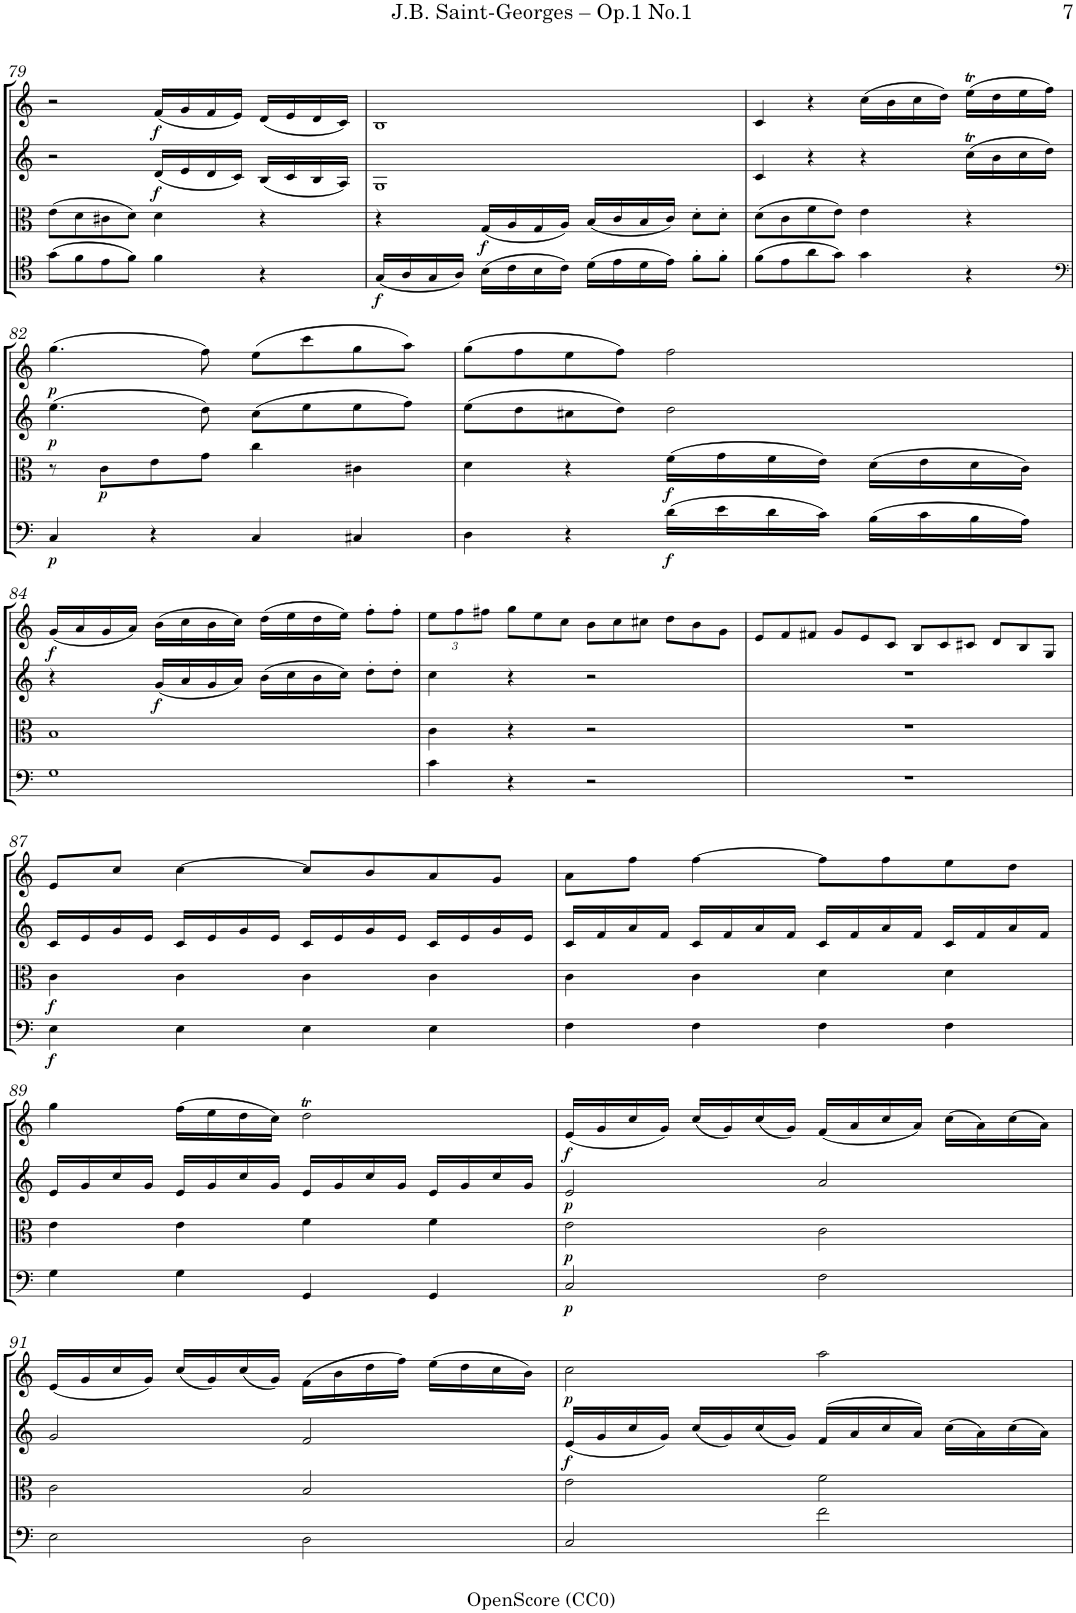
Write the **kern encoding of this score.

**kern	**dynam	**kern	**dynam	**kern	**dynam	**kern	**dynam
*part4	*part4	*part3	*part3	*part2	*part2	*part1	*part1
*staff4	*staff4	*staff3	*staff3	*staff2	*staff2	*staff1	*staff1
*I"Violoncello	*	*I"Viola	*	*I"Violin 2	*	*I"Violin 1	*
*I'Vc	*	*I'Vla	*	*I'Vln	*	*I'Vln	*
!!LO:PB:g=z
*clefC4	*	*clefC3	*	*clefG2	*	*clefG2	*
*k[]	*	*k[]	*	*k[]	*	*k[]	*
=79	=79	=79	=79	=79	=79	=79	=79
(8g\L	.	(8e\L	.	2r	.	2r	.
8f\	.	8d\	.	.	.	.	.
8e\	.	8c#X\	.	.	.	.	.
8f\J)	.	8d\J)	.	.	.	.	.
!	!	!	!	!	!LO:DY:b	!	!LO:DY:b
4f\	.	4d\	.	(16d/LL	f	(16f/LL	f
.	.	.	.	16e/	.	16g/	.
.	.	.	.	16d/	.	16f/	.
.	.	.	.	16c/JJ)	.	16e/JJ)	.
4r	.	4r	.	(16B/LL	.	(16d/LL	.
.	.	.	.	16c/	.	16e/	.
.	.	.	.	16B/	.	16d/	.
.	.	.	.	16A/JJ)	.	16c/JJ)	.
=80	=80	=80	=80	=80	=80	=80	=80
!	!LO:DY:b	!	!	!	!	!	!
(16G/LL	f	4r	.	1G	.	1B	.
16A/	.	.	.	.	.	.	.
16G/	.	.	.	.	.	.	.
16A/JJ)	.	.	.	.	.	.	.
!	!	!	!LO:DY:b	!	!	!	!
(16B\LL	.	(16G/LL	f	.	.	.	.
16c\	.	16A/	.	.	.	.	.
16B\	.	16G/	.	.	.	.	.
16c\JJ)	.	16A/JJ)	.	.	.	.	.
(16d\LL	.	(16B/LL	.	.	.	.	.
16e\	.	16c/	.	.	.	.	.
16d\	.	16B/	.	.	.	.	.
16e\JJ)	.	16c/JJ)	.	.	.	.	.
8f'\L	.	8d'\L	.	.	.	.	.
8f'\J	.	8d'\J	.	.	.	.	.
=81	=81	=81	=81	=81	=81	=81	=81
(8f\L	.	(8d\L	.	4c/	.	4c/	.
8e\	.	8c\	.	.	.	.	.
8a\	.	8f\	.	4r	.	4r	.
8g\J)	.	8e\J)	.	.	.	.	.
4g\	.	4e\	.	4r	.	(16cc\LL	.
.	.	.	.	.	.	16b\	.
.	.	.	.	.	.	16cc\	.
.	.	.	.	.	.	16dd\JJ)	.
4r	.	4r	.	(16ccT\LL	.	(16eet\LL	.
.	.	.	.	16b\	.	16dd\	.
.	.	.	.	16cc\	.	16ee\	.
.	.	.	.	16dd\JJ)	.	16ff\JJ)	.
!!LO:LB:g=z
=82	=82	=82	=82	=82	=82	=82	=82
*clefF4	*	*	*	*	*	*	*
!	!LO:DY:b	!	!	!	!LO:DY:b	!	!LO:DY:b
4C/	p	8r	.	(4.ee\	p	(4.gg\	p
!	!	!	!LO:DY:b	!	!	!	!
.	.	8c\L	p	.	.	.	.
4r	.	8e\	.	.	.	.	.
.	.	8g\J	.	8dd\)	.	8ff\)	.
4C/	.	4cc\	.	(8cc\L	.	(8ee\L	.
.	.	.	.	8ee\	.	8ccc\	.
4C#X/	.	4c#X\	.	8ee\	.	8gg\	.
.	.	.	.	8ff\J)	.	8aa\J)	.
=83	=83	=83	=83	=83	=83	=83	=83
4D\	.	4d\	.	(8ee\L	.	(8gg\L	.
.	.	.	.	8dd\	.	8ff\	.
4r	.	4r	.	8cc#X\	.	8ee\	.
.	.	.	.	8dd\J)	.	8ff\J)	.
!	!LO:DY:b	!	!LO:DY:b	!	!	!	!
(16d\LL	f	(16f\LL	f	2dd\	.	2ff\	.
16e\	.	16g\	.	.	.	.	.
16d\	.	16f\	.	.	.	.	.
16c\JJ)	.	16e\JJ)	.	.	.	.	.
(16B\LL	.	(16d\LL	.	.	.	.	.
16c\	.	16e\	.	.	.	.	.
16B\	.	16d\	.	.	.	.	.
16A\JJ)	.	16c\JJ)	.	.	.	.	.
!!LO:LB:g=z
=84	=84	=84	=84	=84	=84	=84	=84
!	!	!	!	!	!	!	!LO:DY:b
1G	.	1B	.	4r	.	(16g/LL	f
.	.	.	.	.	.	16a/	.
.	.	.	.	.	.	16g/	.
.	.	.	.	.	.	16a/JJ)	.
!	!	!	!	!	!LO:DY:b	!	!
.	.	.	.	(16g/LL	f	(16b\LL	.
.	.	.	.	16a/	.	16cc\	.
.	.	.	.	16g/	.	16b\	.
.	.	.	.	16a/JJ)	.	16cc\JJ)	.
.	.	.	.	(16b\LL	.	(16dd\LL	.
.	.	.	.	16cc\	.	16ee\	.
.	.	.	.	16b\	.	16dd\	.
.	.	.	.	16cc\JJ)	.	16ee\JJ)	.
.	.	.	.	8dd'\L	.	8ff'\L	.
.	.	.	.	8dd'\J	.	8ff'\J	.
=85	=85	=85	=85	=85	=85	=85	=85
*	*	*	*	*	*	*Xbrackettup	*
4c\	.	4c\	.	4cc\	.	12ee\L	.
.	.	.	.	.	.	12ff\	.
.	.	.	.	.	.	12ff#X\J	.
4r	.	4r	.	4r	.	12gg\L	.
.	.	.	.	.	.	12ee\	.
.	.	.	.	.	.	12cc\J	.
2r	.	2r	.	2r	.	12b\L	.
.	.	.	.	.	.	12cc\	.
.	.	.	.	.	.	12cc#X\J	.
.	.	.	.	.	.	12dd\L	.
.	.	.	.	.	.	12b\	.
.	.	.	.	.	.	12g\J	.
=86	=86	=86	=86	=86	=86	=86	=86
1r	.	1r	.	1r	.	12e/L	.
.	.	.	.	.	.	12f/	.
.	.	.	.	.	.	12f#X/J	.
.	.	.	.	.	.	12g/L	.
.	.	.	.	.	.	12e/	.
.	.	.	.	.	.	12c/J	.
.	.	.	.	.	.	12B/L	.
.	.	.	.	.	.	12c/	.
.	.	.	.	.	.	12c#X/J	.
.	.	.	.	.	.	12d/L	.
.	.	.	.	.	.	12B/	.
.	.	.	.	.	.	12G/J	.
!!LO:LB:g=z
=87	=87	=87	=87	=87	=87	=87	=87
!	!LO:DY:b	!	!LO:DY:b	!	!	!	!
4E\	f	4c\	f	16c/LL	.	8e/L	.
.	.	.	.	16e/	.	.	.
.	.	.	.	16g/	.	8cc/J	.
.	.	.	.	16e/JJ	.	.	.
4E\	.	4c\	.	16c/LL	.	[4cc\	.
.	.	.	.	16e/	.	.	.
.	.	.	.	16g/	.	.	.
.	.	.	.	16e/JJ	.	.	.
4E\	.	4c\	.	16c/LL	.	8cc/L]	.
.	.	.	.	16e/	.	.	.
.	.	.	.	16g/	.	8b/	.
.	.	.	.	16e/JJ	.	.	.
4E\	.	4c\	.	16c/LL	.	8a/	.
.	.	.	.	16e/	.	.	.
.	.	.	.	16g/	.	8g/J	.
.	.	.	.	16e/JJ	.	.	.
=88	=88	=88	=88	=88	=88	=88	=88
4F\	.	4c\	.	16c/LL	.	8a\L	.
.	.	.	.	16f/	.	.	.
.	.	.	.	16a/	.	8ff\J	.
.	.	.	.	16f/JJ	.	.	.
4F\	.	4c\	.	16c/LL	.	[4ff\	.
.	.	.	.	16f/	.	.	.
.	.	.	.	16a/	.	.	.
.	.	.	.	16f/JJ	.	.	.
4F\	.	4d\	.	16c/LL	.	8ff\L]	.
.	.	.	.	16f/	.	.	.
.	.	.	.	16a/	.	8ff\	.
.	.	.	.	16f/JJ	.	.	.
4F\	.	4d\	.	16c/LL	.	8ee\	.
.	.	.	.	16f/	.	.	.
.	.	.	.	16a/	.	8dd\J	.
.	.	.	.	16f/JJ	.	.	.
!!LO:LB:g=z
=89	=89	=89	=89	=89	=89	=89	=89
4G\	.	4e\	.	16e/LL	.	4gg\	.
.	.	.	.	16g/	.	.	.
.	.	.	.	16cc/	.	.	.
.	.	.	.	16g/JJ	.	.	.
4G\	.	4e\	.	16e/LL	.	(16ff\LL	.
.	.	.	.	16g/	.	16ee\	.
.	.	.	.	16cc/	.	16dd\	.
.	.	.	.	16g/JJ	.	16cc\JJ)	.
4GG/	.	4f\	.	16e/LL	.	2ddT\	.
.	.	.	.	16g/	.	.	.
.	.	.	.	16cc/	.	.	.
.	.	.	.	16g/JJ	.	.	.
4GG/	.	4f\	.	16e/LL	.	.	.
.	.	.	.	16g/	.	.	.
.	.	.	.	16cc/	.	.	.
.	.	.	.	16g/JJ	.	.	.
=90	=90	=90	=90	=90	=90	=90	=90
!	!LO:DY:b	!	!LO:DY:b	!	!LO:DY:b	!	!LO:DY:b
2C/	p	2e\	p	2e/	p	(16e/LL	f
.	.	.	.	.	.	16g/	.
.	.	.	.	.	.	16cc/	.
.	.	.	.	.	.	16g/JJ)	.
.	.	.	.	.	.	(16cc/LL	.
.	.	.	.	.	.	16g/)	.
.	.	.	.	.	.	(16cc/	.
.	.	.	.	.	.	16g/JJ)	.
2F\	.	2c\	.	2a/	.	(16f/LL	.
.	.	.	.	.	.	16a/	.
.	.	.	.	.	.	16cc/	.
.	.	.	.	.	.	16a/JJ)	.
.	.	.	.	.	.	(16cc\LL	.
.	.	.	.	.	.	16a\)	.
.	.	.	.	.	.	(16cc\	.
.	.	.	.	.	.	16a\JJ)	.
!!LO:LB:g=z
=91	=91	=91	=91	=91	=91	=91	=91
2E\	.	2c\	.	2g/	.	(16e/LL	.
.	.	.	.	.	.	16g/	.
.	.	.	.	.	.	16cc/	.
.	.	.	.	.	.	16g/JJ)	.
.	.	.	.	.	.	(16cc/LL	.
.	.	.	.	.	.	16g/)	.
.	.	.	.	.	.	(16cc/	.
.	.	.	.	.	.	16g/JJ)	.
2D\	.	2B/	.	2f/	.	(16f\LL	.
.	.	.	.	.	.	16b\	.
.	.	.	.	.	.	16dd\	.
.	.	.	.	.	.	16ff\JJ)	.
.	.	.	.	.	.	(16ee\LL	.
.	.	.	.	.	.	16dd\	.
.	.	.	.	.	.	16cc\	.
.	.	.	.	.	.	16b\JJ)	.
=92	=92	=92	=92	=92	=92	=92	=92
!	!	!	!	!	!LO:DY:b	!	!LO:DY:b
2C/	.	2e\	.	(16e/LL	f	2cc\	p
.	.	.	.	16g/	.	.	.
.	.	.	.	16cc/	.	.	.
.	.	.	.	16g/JJ)	.	.	.
.	.	.	.	(16cc/LL	.	.	.
.	.	.	.	16g/)	.	.	.
.	.	.	.	(16cc/	.	.	.
.	.	.	.	16g/JJ)	.	.	.
2f\	.	2f\	.	(>16f/LL	.	2aa\	.
.	.	.	.	16a/	.	.	.
.	.	.	.	16cc/	.	.	.
.	.	.	.	16a/JJ)	.	.	.
.	.	.	.	(16cc\LL	.	.	.
.	.	.	.	16a\)	.	.	.
.	.	.	.	(16cc\	.	.	.
.	.	.	.	16a\JJ)	.	.	.
=	=	=	=	=	=	=	=
*-	*-	*-	*-	*-	*-	*-	*-
